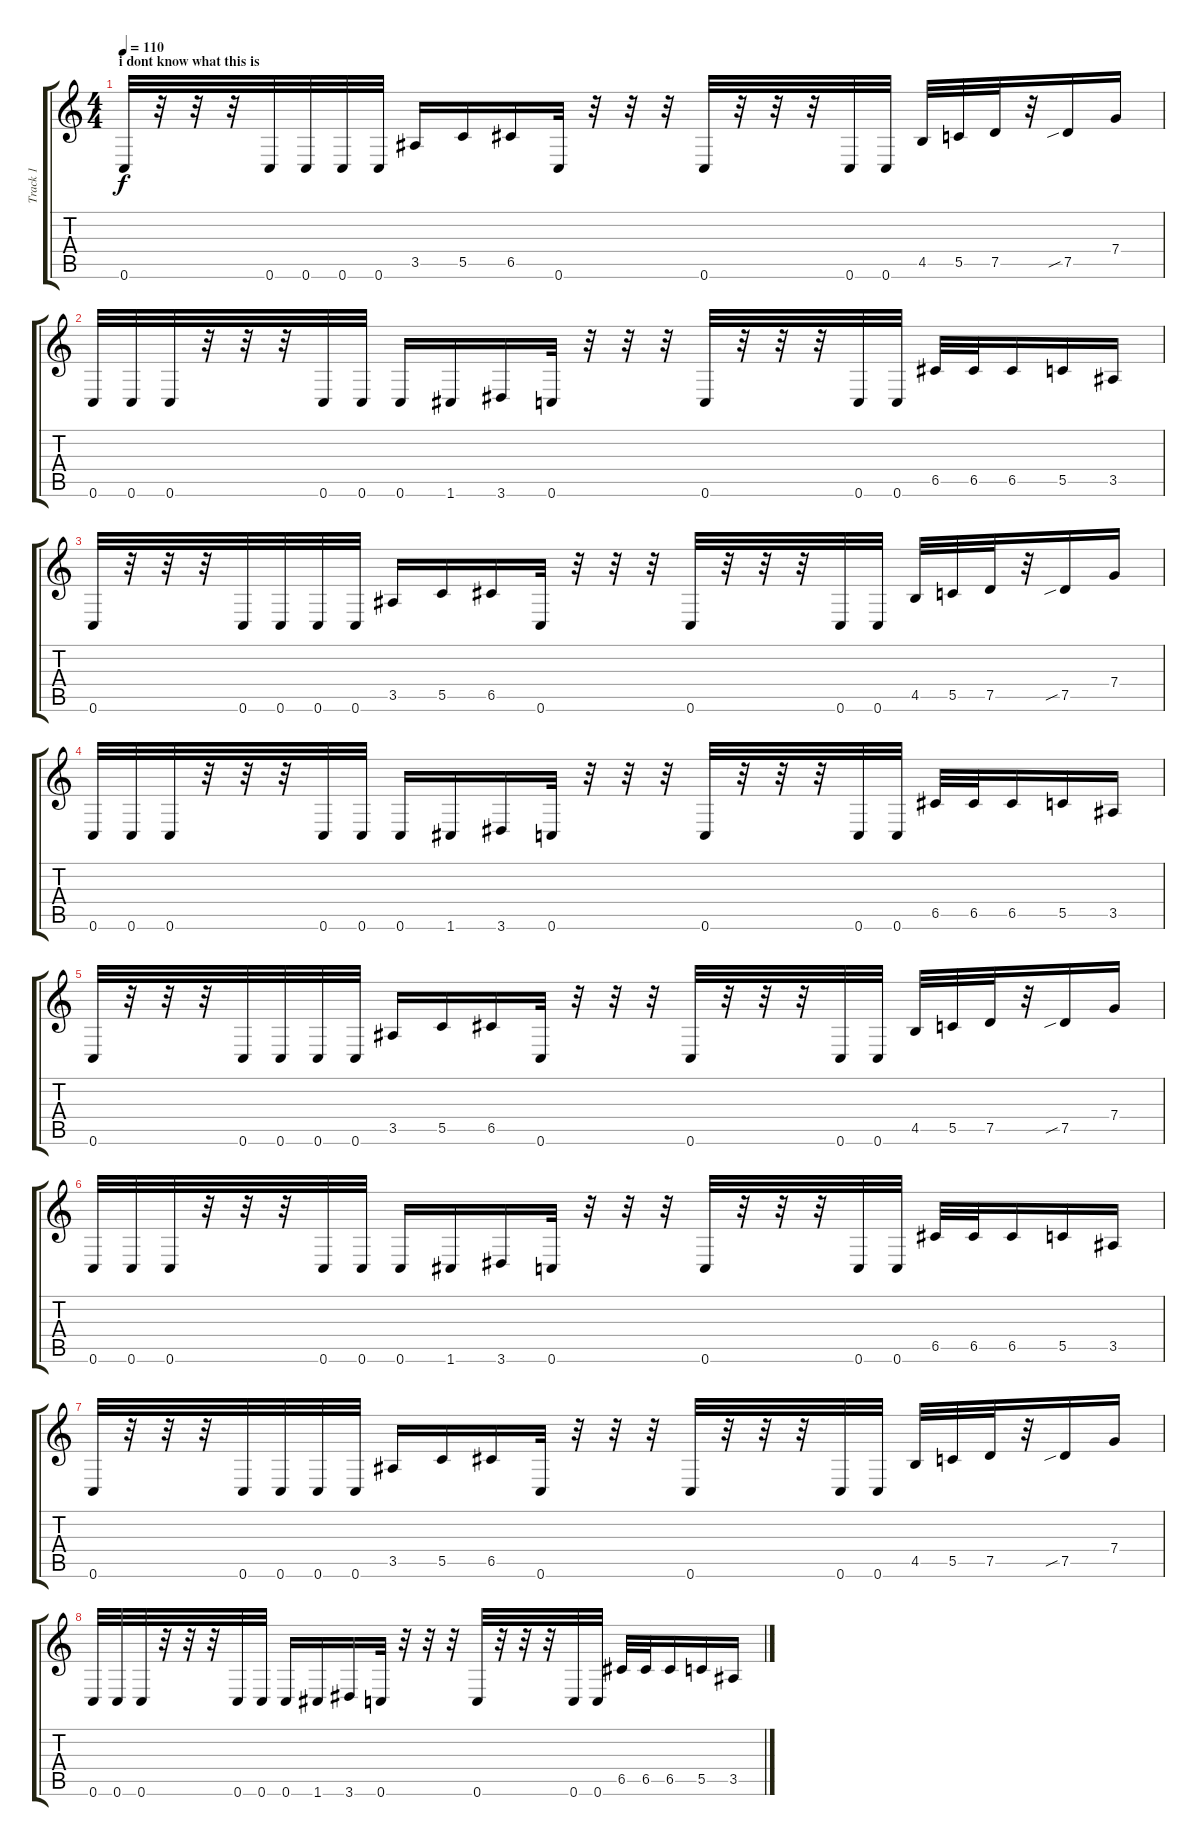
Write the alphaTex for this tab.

\track ("Track 1" "Track 1") {instrument distortionguitar}
\staff {score tabs}
\tuning (D4 A3 F3 C3 G2 C2) {hide}
\ts (4 4)
\section ("" "i dont know what this is")
\tempo 110
\clef g2
\ks c
0.6.32{dy f} r.32 r.32 r.32 0.6.32 0.6.32 0.6.32 0.6.32 3.5.16 5.5.16 6.5.16 0.6.32 r.32 r.32 r.32 0.6.32 r.32 r.32 r.32 0.6.32 0.6.32 4.5.32 5.5.32 7.5.32 r.32 7.5{sib}.16 7.4.16 |
0.6.32 0.6.32 0.6.32 r.32 r.32 r.32 0.6.32 0.6.32 0.6.16 1.6.16 3.6.16 0.6.32 r.32 r.32 r.32 0.6.32 r.32 r.32 r.32 0.6.32 0.6.32 6.5.32 6.5.32 6.5.16 5.5.16 3.5.16 |
0.6.32 r.32 r.32 r.32 0.6.32 0.6.32 0.6.32 0.6.32 3.5.16 5.5.16 6.5.16 0.6.32 r.32 r.32 r.32 0.6.32 r.32 r.32 r.32 0.6.32 0.6.32 4.5.32 5.5.32 7.5.32 r.32 7.5{sib}.16 7.4.16 |
0.6.32 0.6.32 0.6.32 r.32 r.32 r.32 0.6.32 0.6.32 0.6.16 1.6.16 3.6.16 0.6.32 r.32 r.32 r.32 0.6.32 r.32 r.32 r.32 0.6.32 0.6.32 6.5.32 6.5.32 6.5.16 5.5.16 3.5.16 |
0.6.32 r.32 r.32 r.32 0.6.32 0.6.32 0.6.32 0.6.32 3.5.16 5.5.16 6.5.16 0.6.32 r.32 r.32 r.32 0.6.32 r.32 r.32 r.32 0.6.32 0.6.32 4.5.32 5.5.32 7.5.32 r.32 7.5{sib}.16 7.4.16 |
0.6.32 0.6.32 0.6.32 r.32 r.32 r.32 0.6.32 0.6.32 0.6.16 1.6.16 3.6.16 0.6.32 r.32 r.32 r.32 0.6.32 r.32 r.32 r.32 0.6.32 0.6.32 6.5.32 6.5.32 6.5.16 5.5.16 3.5.16 |
0.6.32 r.32 r.32 r.32 0.6.32 0.6.32 0.6.32 0.6.32 3.5.16 5.5.16 6.5.16 0.6.32 r.32 r.32 r.32 0.6.32 r.32 r.32 r.32 0.6.32 0.6.32 4.5.32 5.5.32 7.5.32 r.32 7.5{sib}.16 7.4.16 |
0.6.32 0.6.32 0.6.32 r.32 r.32 r.32 0.6.32 0.6.32 0.6.16 1.6.16 3.6.16 0.6.32 r.32 r.32 r.32 0.6.32 r.32 r.32 r.32 0.6.32 0.6.32 6.5.32 6.5.32 6.5.16 5.5.16 3.5.16
